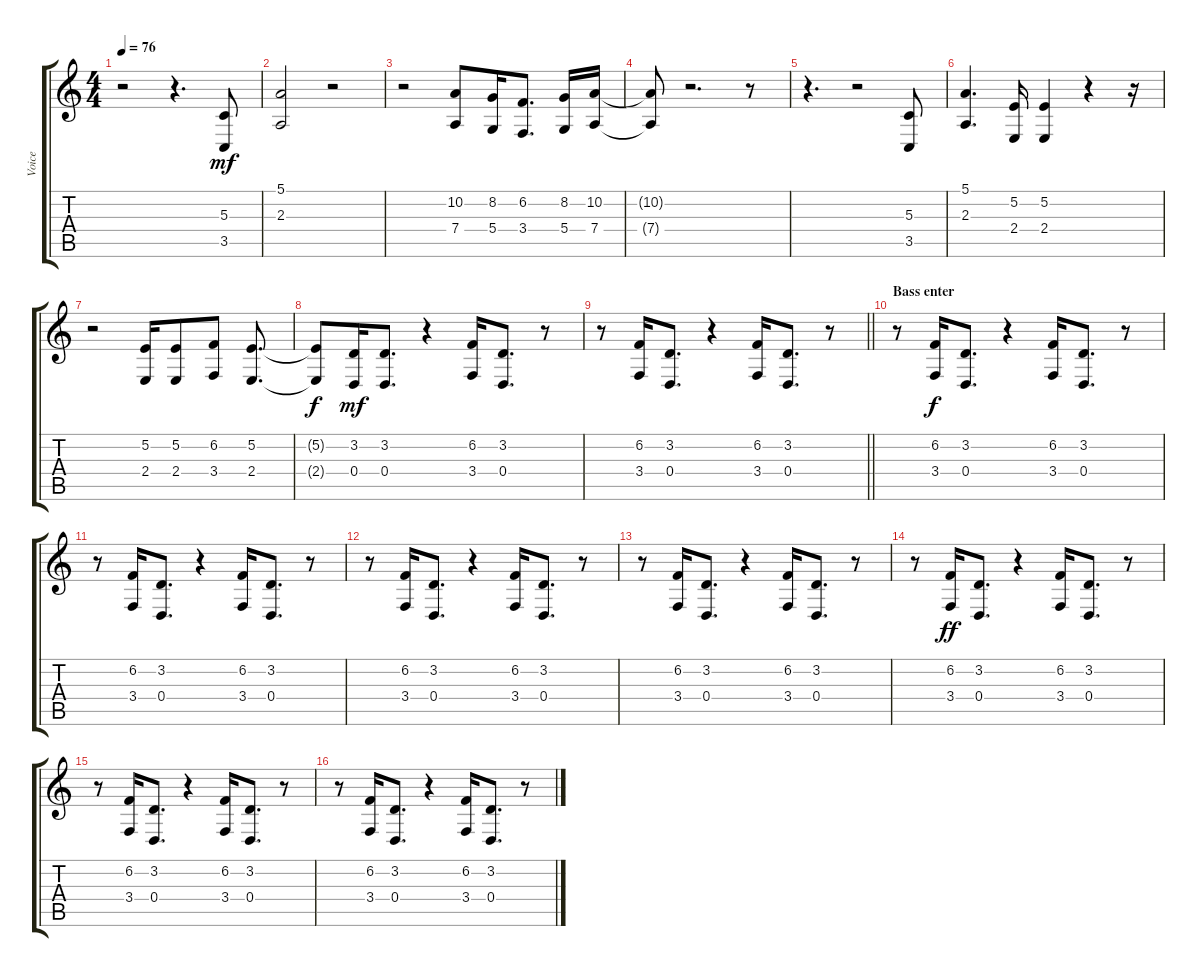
\track ("Voice" "Voice") {instrument clarinet}
\staff {score tabs}
\tuning (E4 B3 G3 D3 A2 E2) {hide}
\ts (4 4)
\tempo 76
\clef g2
\ks c
r.2{dy mf} r.4{d} (5.3 3.5).8 |
(5.1 2.3).2 r.2 |
r.2 (10.2 7.4).8 (8.2 5.4).16 (6.2 3.4).8{d} (8.2 5.4).16 (10.2 7.4).16 |
(10.2{t} 7.4{t}).8 r.2{d} r.8 |
r.4{d} r.2 (5.3 3.5).8 |
(5.1 2.3).4{d} (5.2 2.4).16 (5.2 2.4).4 r.4 r.16 |
r.2 (5.2 2.4).16 (5.2 2.4).8 (6.2 3.4).8 (5.2 2.4).8{d} |
(5.2{t} 2.4{t}).8{dy f} (3.2 0.4).16{dy mf} (3.2 0.4).8{d} r.4 (6.2 3.4).16 (3.2 0.4).8{d} r.8 |
\barLineRight lightlight
r.8 (6.2 3.4).16 (3.2 0.4).8{d} r.4 (6.2 3.4).16 (3.2 0.4).8{d} r.8 |
\section ("" "Bass enter")
r.8 (6.2 3.4).16{dy f} (3.2 0.4).8{d} r.4 (6.2 3.4).16 (3.2 0.4).8{d} r.8 |
r.8 (6.2 3.4).16 (3.2 0.4).8{d} r.4 (6.2 3.4).16 (3.2 0.4).8{d} r.8 |
r.8 (6.2 3.4).16 (3.2 0.4).8{d} r.4 (6.2 3.4).16 (3.2 0.4).8{d} r.8 |
r.8 (6.2 3.4).16 (3.2 0.4).8{d} r.4 (6.2 3.4).16 (3.2 0.4).8{d} r.8 |
r.8 (6.2 3.4).16{dy ff} (3.2 0.4).8{d} r.4 (6.2 3.4).16 (3.2 0.4).8{d} r.8 |
r.8 (6.2 3.4).16 (3.2 0.4).8{d} r.4 (6.2 3.4).16 (3.2 0.4).8{d} r.8 |
r.8 (6.2 3.4).16 (3.2 0.4).8{d} r.4 (6.2 3.4).16 (3.2 0.4).8{d} r.8
